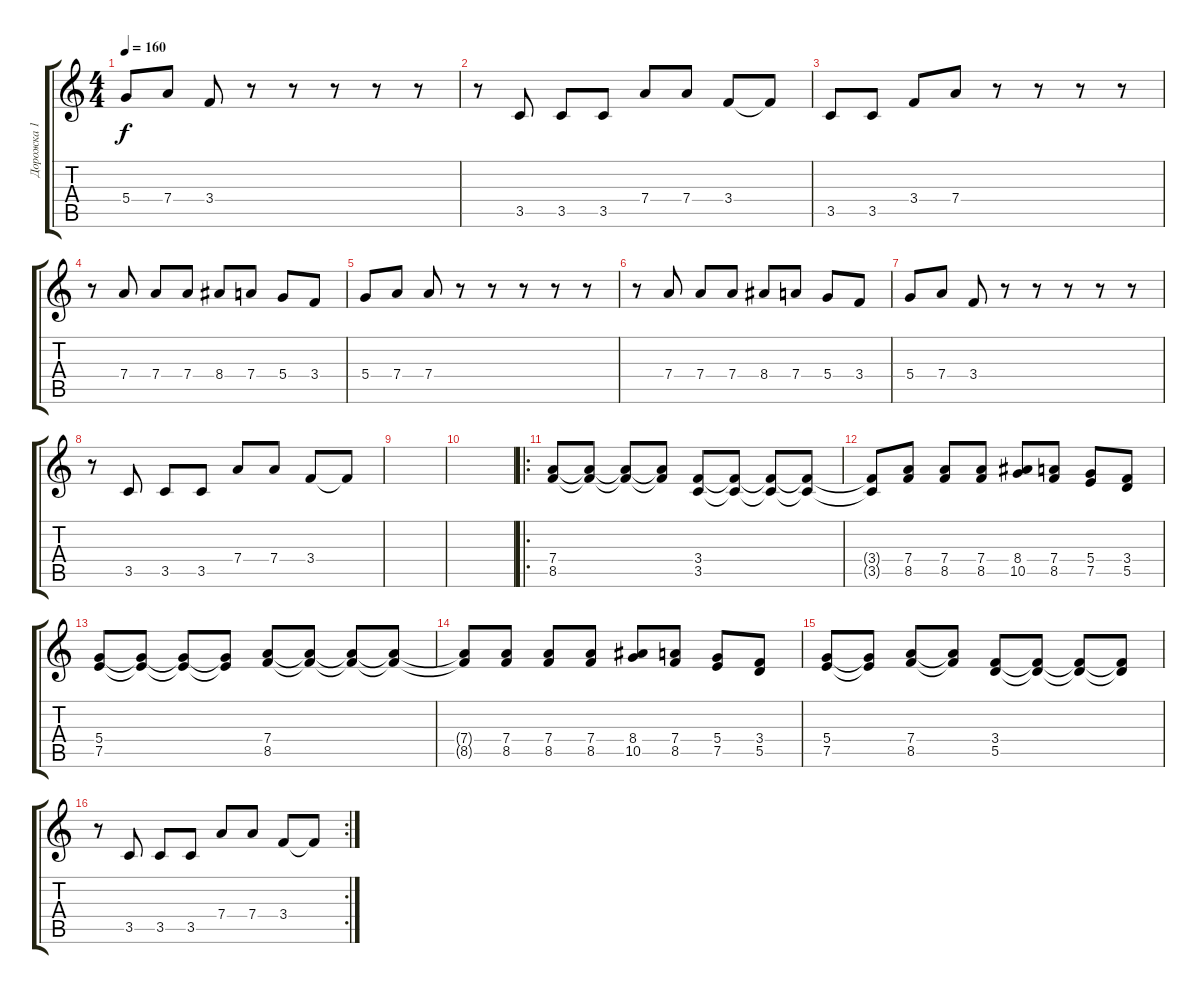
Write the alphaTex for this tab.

\track ("Дорожка 1" "Дорожка 1") {instrument overdrivenguitar}
\staff {score tabs}
\tuning (E4 B3 G3 D3 A2 E2) {hide}
\ts (4 4)
\tempo 160
\clef g2
\ks c
5.4.8{dy f} 7.4.8 3.4.8 r.8 r.8 r.8 r.8 r.8 |
r.8 3.5.8 3.5.8 3.5.8 7.4.8 7.4.8 3.4.8 3.4{t}.8 |
3.5.8 3.5.8 3.4.8 7.4.8 r.8 r.8 r.8 r.8 |
r.8 7.4.8 7.4.8 7.4.8 8.4.8 7.4.8 5.4.8 3.4.8 |
5.4.8 7.4.8 7.4.8 r.8 r.8 r.8 r.8 r.8 |
r.8 7.4.8 7.4.8 7.4.8 8.4.8 7.4.8 5.4.8 3.4.8 |
5.4.8 7.4.8 3.4.8 r.8 r.8 r.8 r.8 r.8 |
r.8 3.5.8 3.5.8 3.5.8 7.4.8 7.4.8 3.4.8 3.4{t}.8 |
|
|
\ro
(7.4 8.5).8 (7.4{t} 8.5{t}).8 (7.4{t} 8.5{t}).8 (7.4{t} 8.5{t}).8 (3.4 3.5).8 (3.4{t} 3.5{t}).8 (3.4{t} 3.5{t}).8 (3.4{t} 3.5{t}).8 |
(3.4{t} 3.5{t}).8 (7.4 8.5).8 (7.4 8.5).8 (7.4 8.5).8 (8.4 10.5).8 (7.4 8.5).8 (5.4 7.5).8 (3.4 5.5).8 |
(5.4 7.5).8 (5.4{t} 7.5{t}).8 (5.4{t} 7.5{t}).8 (5.4{t} 7.5{t}).8 (7.4 8.5).8 (7.4{t} 8.5{t}).8 (7.4{t} 8.5{t}).8 (7.4{t} 8.5{t}).8 |
(7.4{t} 8.5{t}).8 (7.4 8.5).8 (7.4 8.5).8 (7.4 8.5).8 (8.4 10.5).8 (7.4 8.5).8 (5.4 7.5).8 (3.4 5.5).8 |
(5.4 7.5).8 (5.4{t} 7.5{t}).8 (7.4 8.5).8 (7.4{t} 8.5{t}).8 (3.4 5.5).8 (3.4{t} 5.5{t}).8 (3.4{t} 5.5{t}).8 (3.4{t} 5.5{t}).8 |
\rc 2
r.8 3.5.8 3.5.8 3.5.8 7.4.8 7.4.8 3.4.8 3.4{t}.8
